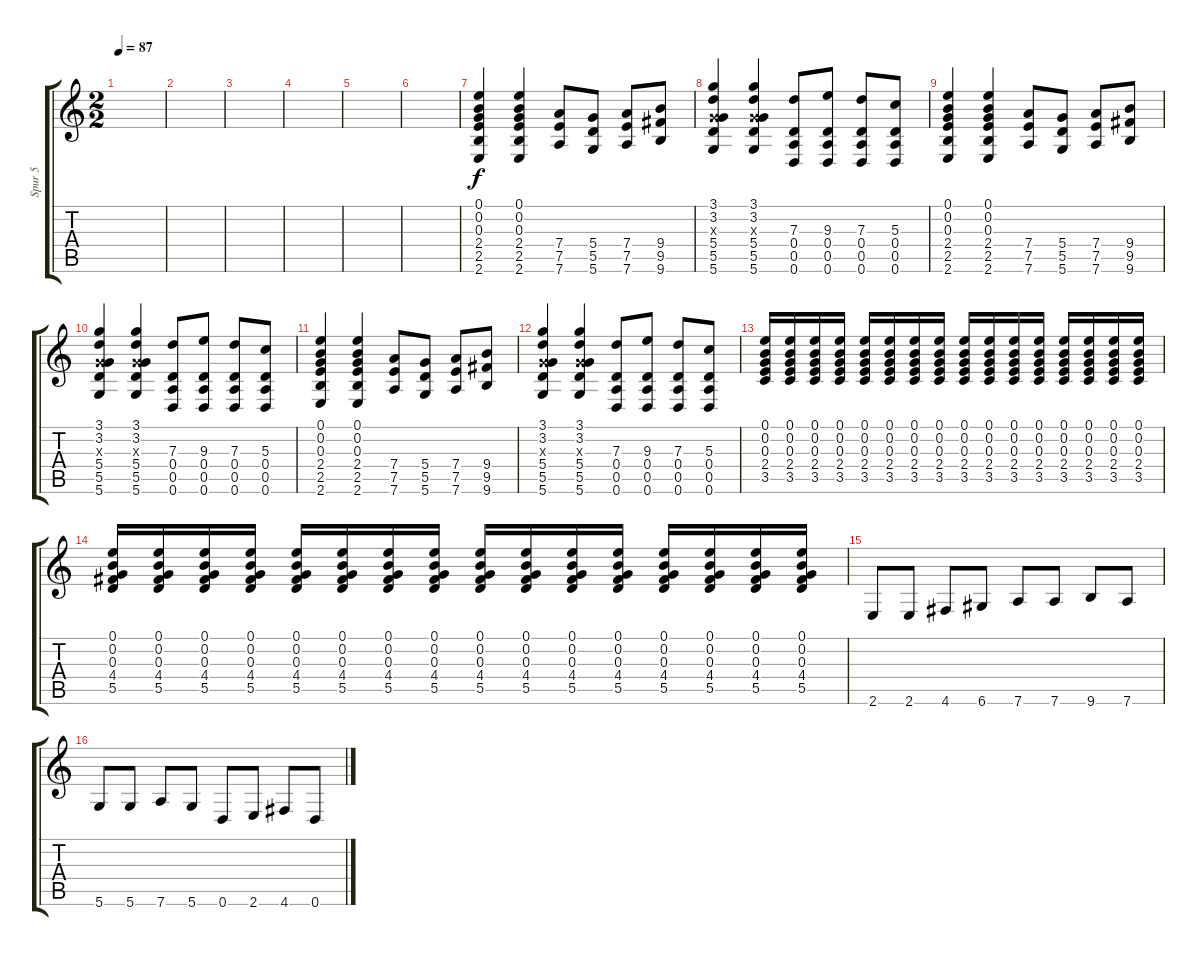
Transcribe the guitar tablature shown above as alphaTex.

\track ("Spur 5" "Spur 5") {instrument distortionguitar}
\staff {score tabs}
\tuning (E4 B3 G3 D3 A2 D2) {hide}
\ts (2 2)
\tempo 87
\clef g2
\ks c
|
|
|
|
|
|
(0.1 0.2 0.3 2.4 2.5 2.6).4 (0.1 0.2 0.3 2.4 2.5 2.6).4 (7.4 7.5 7.6).8 (5.4 5.5 5.6).8 (7.4 7.5 7.6).8 (9.4 9.5 9.6).8 |
(3.1 3.2 0.3{x} 5.4 5.5 5.6).4 (3.1 3.2 0.3{x} 5.4 5.5 5.6).4 (7.3 0.4 0.5 0.6).8 (9.3 0.4 0.5 0.6).8 (7.3 0.4 0.5 0.6).8 (5.3 0.4 0.5 0.6).8 |
(0.1 0.2 0.3 2.4 2.5 2.6).4 (0.1 0.2 0.3 2.4 2.5 2.6).4 (7.4 7.5 7.6).8 (5.4 5.5 5.6).8 (7.4 7.5 7.6).8 (9.4 9.5 9.6).8 |
(3.1 3.2 0.3{x} 5.4 5.5 5.6).4 (3.1 3.2 0.3{x} 5.4 5.5 5.6).4 (7.3 0.4 0.5 0.6).8 (9.3 0.4 0.5 0.6).8 (7.3 0.4 0.5 0.6).8 (5.3 0.4 0.5 0.6).8 |
(0.1 0.2 0.3 2.4 2.5 2.6).4 (0.1 0.2 0.3 2.4 2.5 2.6).4 (7.4 7.5 7.6).8 (5.4 5.5 5.6).8 (7.4 7.5 7.6).8 (9.4 9.5 9.6).8 |
(3.1 3.2 0.3{x} 5.4 5.5 5.6).4 (3.1 3.2 0.3{x} 5.4 5.5 5.6).4 (7.3 0.4 0.5 0.6).8 (9.3 0.4 0.5 0.6).8 (7.3 0.4 0.5 0.6).8 (5.3 0.4 0.5 0.6).8 |
(0.1 0.2 0.3 2.4 3.5).16 (0.1 0.2 0.3 2.4 3.5).16 (0.1 0.2 0.3 2.4 3.5).16 (0.1 0.2 0.3 2.4 3.5).16 (0.1 0.2 0.3 2.4 3.5).16 (0.1 0.2 0.3 2.4 3.5).16 (0.1 0.2 0.3 2.4 3.5).16 (0.1 0.2 0.3 2.4 3.5).16 (0.1 0.2 0.3 2.4 3.5).16 (0.1 0.2 0.3 2.4 3.5).16 (0.1 0.2 0.3 2.4 3.5).16 (0.1 0.2 0.3 2.4 3.5).16 (0.1 0.2 0.3 2.4 3.5).16 (0.1 0.2 0.3 2.4 3.5).16 (0.1 0.2 0.3 2.4 3.5).16 (0.1 0.2 0.3 2.4 3.5).16 |
(0.1 0.2 0.3 4.4 5.5).16 (0.1 0.2 0.3 4.4 5.5).16 (0.1 0.2 0.3 4.4 5.5).16 (0.1 0.2 0.3 4.4 5.5).16 (0.1 0.2 0.3 4.4 5.5).16 (0.1 0.2 0.3 4.4 5.5).16 (0.1 0.2 0.3 4.4 5.5).16 (0.1 0.2 0.3 4.4 5.5).16 (0.1 0.2 0.3 4.4 5.5).16 (0.1 0.2 0.3 4.4 5.5).16 (0.1 0.2 0.3 4.4 5.5).16 (0.1 0.2 0.3 4.4 5.5).16 (0.1 0.2 0.3 4.4 5.5).16 (0.1 0.2 0.3 4.4 5.5).16 (0.1 0.2 0.3 4.4 5.5).16 (0.1 0.2 0.3 4.4 5.5).16 |
2.6.8 2.6.8 4.6.8 6.6.8 7.6.8 7.6.8 9.6.8 7.6.8 |
5.6.8 5.6.8 7.6.8 5.6.8 0.6.8 2.6.8 4.6.8 0.6.8
